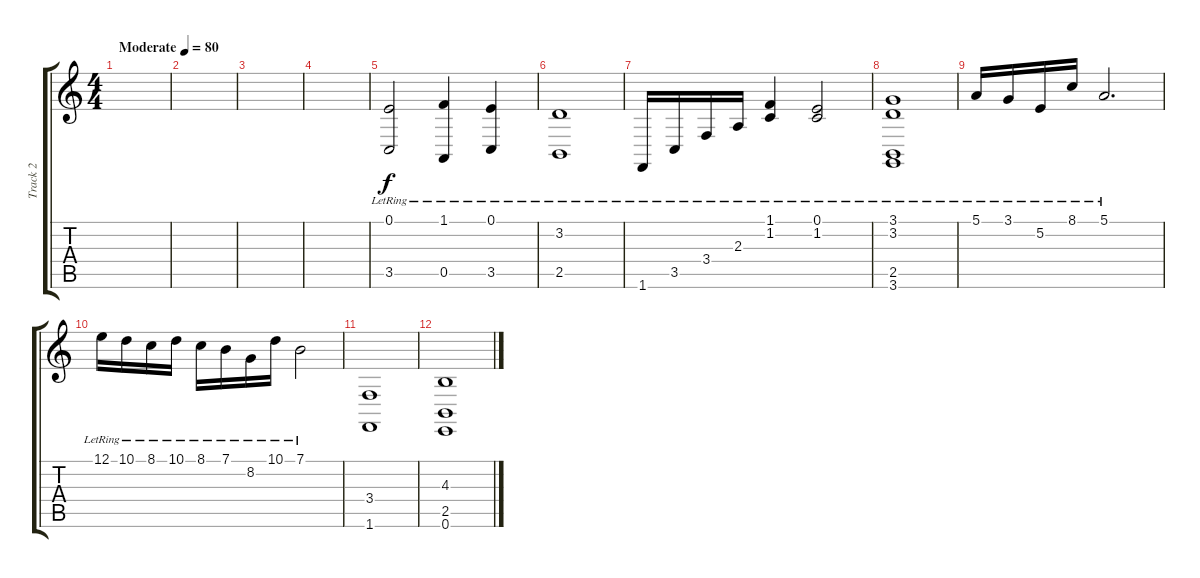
\track ("Track 2" "Track 2") {instrument acousticgrandpiano}
\staff {score tabs}
\tuning (E4 B3 G3 D3 A2 E2) {hide}
\ts (4 4)
\tempo (80 "Moderate")
\clef g2
\ks c
|
|
|
|
(0.1{lr} 3.5{lr}).2 (1.1{lr} 0.5{lr}).4 (0.1{lr} 3.5{lr}).4 |
(3.2{lr} 2.5{lr}).1 |
1.6{lr}.16 3.5{lr}.16 3.4{lr}.16 2.3{lr}.16 (1.1{lr} 1.2{lr}).4 (0.1{lr} 1.2{lr}).2 |
(3.1{lr} 3.2{lr} 2.5{lr} 3.6{lr}).1 |
5.1{lr}.16 3.1{lr}.16 5.2{lr}.16 8.1{lr}.16 5.1{lr}.2{d} |
12.1{lr}.16 10.1{lr}.16 8.1{lr}.16 10.1{lr}.16 8.1{lr}.16 7.1{lr}.16 8.2{lr}.16 10.1{lr}.16 7.1{lr}.2 |
(3.4 1.6).1 |
(4.3 2.5 0.6).1
